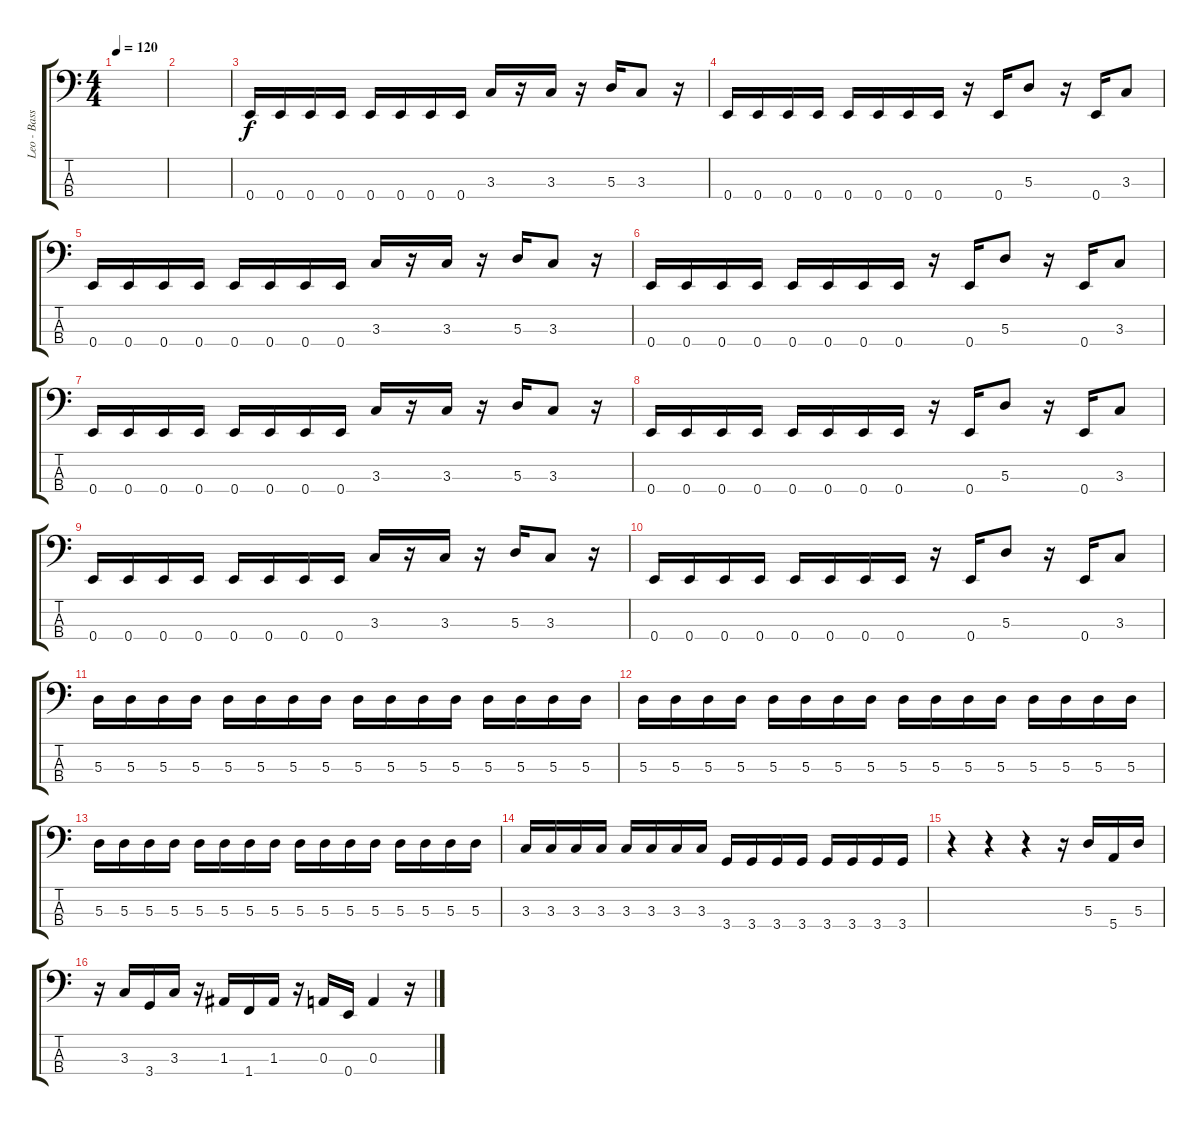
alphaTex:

\track ("Leo - Bass" "Leo - Bass") {instrument electricbassfinger}
\staff {score tabs}
\tuning (G2 D2 A1 E1) {hide}
\ts (4 4)
\tempo 120
\clef f4
\ks c
|
|
0.4.16 0.4.16 0.4.16 0.4.16 0.4.16 0.4.16 0.4.16 0.4.16 3.3.16 r.16 3.3.16 r.16 5.3.16 3.3.8 r.16 |
0.4.16 0.4.16 0.4.16 0.4.16 0.4.16 0.4.16 0.4.16 0.4.16 r.16 0.4.16 5.3.8 r.16 0.4.16 3.3.8 |
0.4.16 0.4.16 0.4.16 0.4.16 0.4.16 0.4.16 0.4.16 0.4.16 3.3.16 r.16 3.3.16 r.16 5.3.16 3.3.8 r.16 |
0.4.16 0.4.16 0.4.16 0.4.16 0.4.16 0.4.16 0.4.16 0.4.16 r.16 0.4.16 5.3.8 r.16 0.4.16 3.3.8 |
0.4.16 0.4.16 0.4.16 0.4.16 0.4.16 0.4.16 0.4.16 0.4.16 3.3.16 r.16 3.3.16 r.16 5.3.16 3.3.8 r.16 |
0.4.16 0.4.16 0.4.16 0.4.16 0.4.16 0.4.16 0.4.16 0.4.16 r.16 0.4.16 5.3.8 r.16 0.4.16 3.3.8 |
0.4.16 0.4.16 0.4.16 0.4.16 0.4.16 0.4.16 0.4.16 0.4.16 3.3.16 r.16 3.3.16 r.16 5.3.16 3.3.8 r.16 |
0.4.16 0.4.16 0.4.16 0.4.16 0.4.16 0.4.16 0.4.16 0.4.16 r.16 0.4.16 5.3.8 r.16 0.4.16 3.3.8 |
5.3.16 5.3.16 5.3.16 5.3.16 5.3.16 5.3.16 5.3.16 5.3.16 5.3.16 5.3.16 5.3.16 5.3.16 5.3.16 5.3.16 5.3.16 5.3.16 |
5.3.16 5.3.16 5.3.16 5.3.16 5.3.16 5.3.16 5.3.16 5.3.16 5.3.16 5.3.16 5.3.16 5.3.16 5.3.16 5.3.16 5.3.16 5.3.16 |
5.3.16 5.3.16 5.3.16 5.3.16 5.3.16 5.3.16 5.3.16 5.3.16 5.3.16 5.3.16 5.3.16 5.3.16 5.3.16 5.3.16 5.3.16 5.3.16 |
3.3.16 3.3.16 3.3.16 3.3.16 3.3.16 3.3.16 3.3.16 3.3.16 3.4.16 3.4.16 3.4.16 3.4.16 3.4.16 3.4.16 3.4.16 3.4.16 |
r.4 r.4 r.4 r.16 5.3.16 5.4.16 5.3.16 |
r.16 3.3.16 3.4.16 3.3.16 r.16 1.3.16 1.4.16 1.3.16 r.16 0.3.16 0.4.16 0.3.4 r.16
